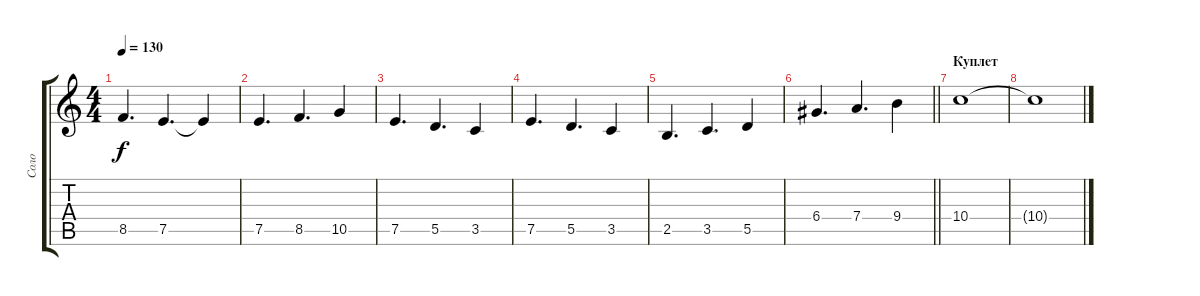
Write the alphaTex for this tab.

\track ("Соло" "Соло") {instrument overdrivenguitar}
\staff {score tabs}
\tuning (E4 B3 G3 D3 A2 E2) {hide}
\ts (4 4)
\tempo 130
\clef g2
\ks c
8.5.4{d dy f} 7.5.4{d} 7.5{t}.4 |
7.5.4{d} 8.5.4{d} 10.5.4 |
7.5.4{d} 5.5.4{d} 3.5.4 |
7.5.4{d} 5.5.4{d} 3.5.4 |
2.5.4{d} 3.5.4{d} 5.5.4 |
\barLineRight lightlight
6.4.4{d} 7.4.4{d} 9.4.4 |
\section ("" "Куплет")
10.4.1{volume 0} |
10.4{t}.1
